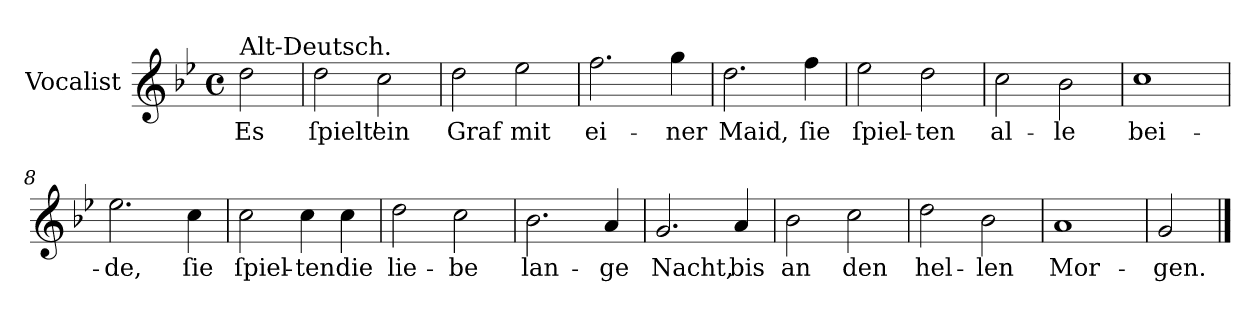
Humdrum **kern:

**kern	**text
*part1	*part1
*staff1	*staff1
*I"Vocalist	*
*k[b-e-]	*
*g:	*
*M4/4	*
*met(c)	*
=	=
!LO:TX:a:t=Alt-Deutsch.	!
2dd	Es
=1	=1
2dd	ſpielt'
2cc	ein
=2	=2
2dd	Graf
2ee-	mit
=3	=3
2.ff	ei-
4gg	-ner
=4	=4
2.dd	Maid,
4ff	ſie
=5	=5
2ee-	ſpiel-
2dd	-ten
=6	=6
2cc	al-
2b-	-le
=7	=7
1cc	bei-
=8	=8
2.ee-	-de,
4cc	ſie
=9	=9
2cc	ſpiel-
4cc	-ten
4cc	die
=10	=10
2dd	lie-
2cc	-be
=11	=11
2.b-	lan-
4a	-ge
=12	=12
2.g	Nacht,
4a	bis
=13	=13
2b-	an
2cc	den
=14	=14
2dd	hel-
2b-	-len
=15	=15
1a	Mor-
=16	=16
2g	-gen.
==	==
*-	*-
